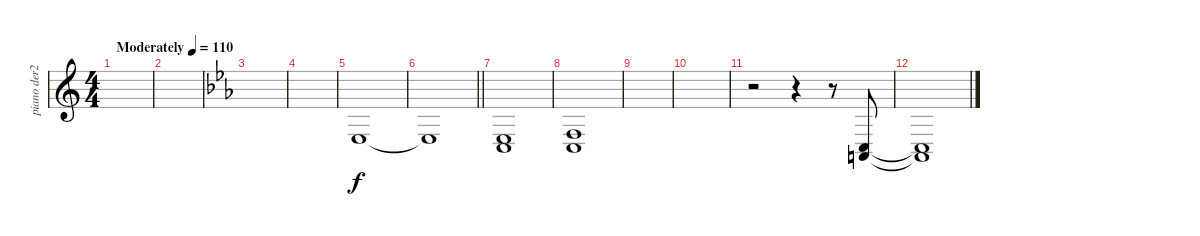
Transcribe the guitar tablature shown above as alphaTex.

\track ("piano der2" "piano der2") {instrument acousticgrandpiano}
\staff {score}
\tuning (E4 B3 G3 D3 A2 E2) {hide}
\ts (4 4)
\tempo (110 "Moderately")
\clef g2
\ks c
|
|
\ks eb
|
|
1.4.1 |
\barLineRight lightlight
1.4{t}.1 |
(1.4 3.5).1 |
(3.4 3.5).1 |
|
|
r.2 r.4 r.8 (3.5 5.6).8 |
(3.5{t} 5.6{t}).1
